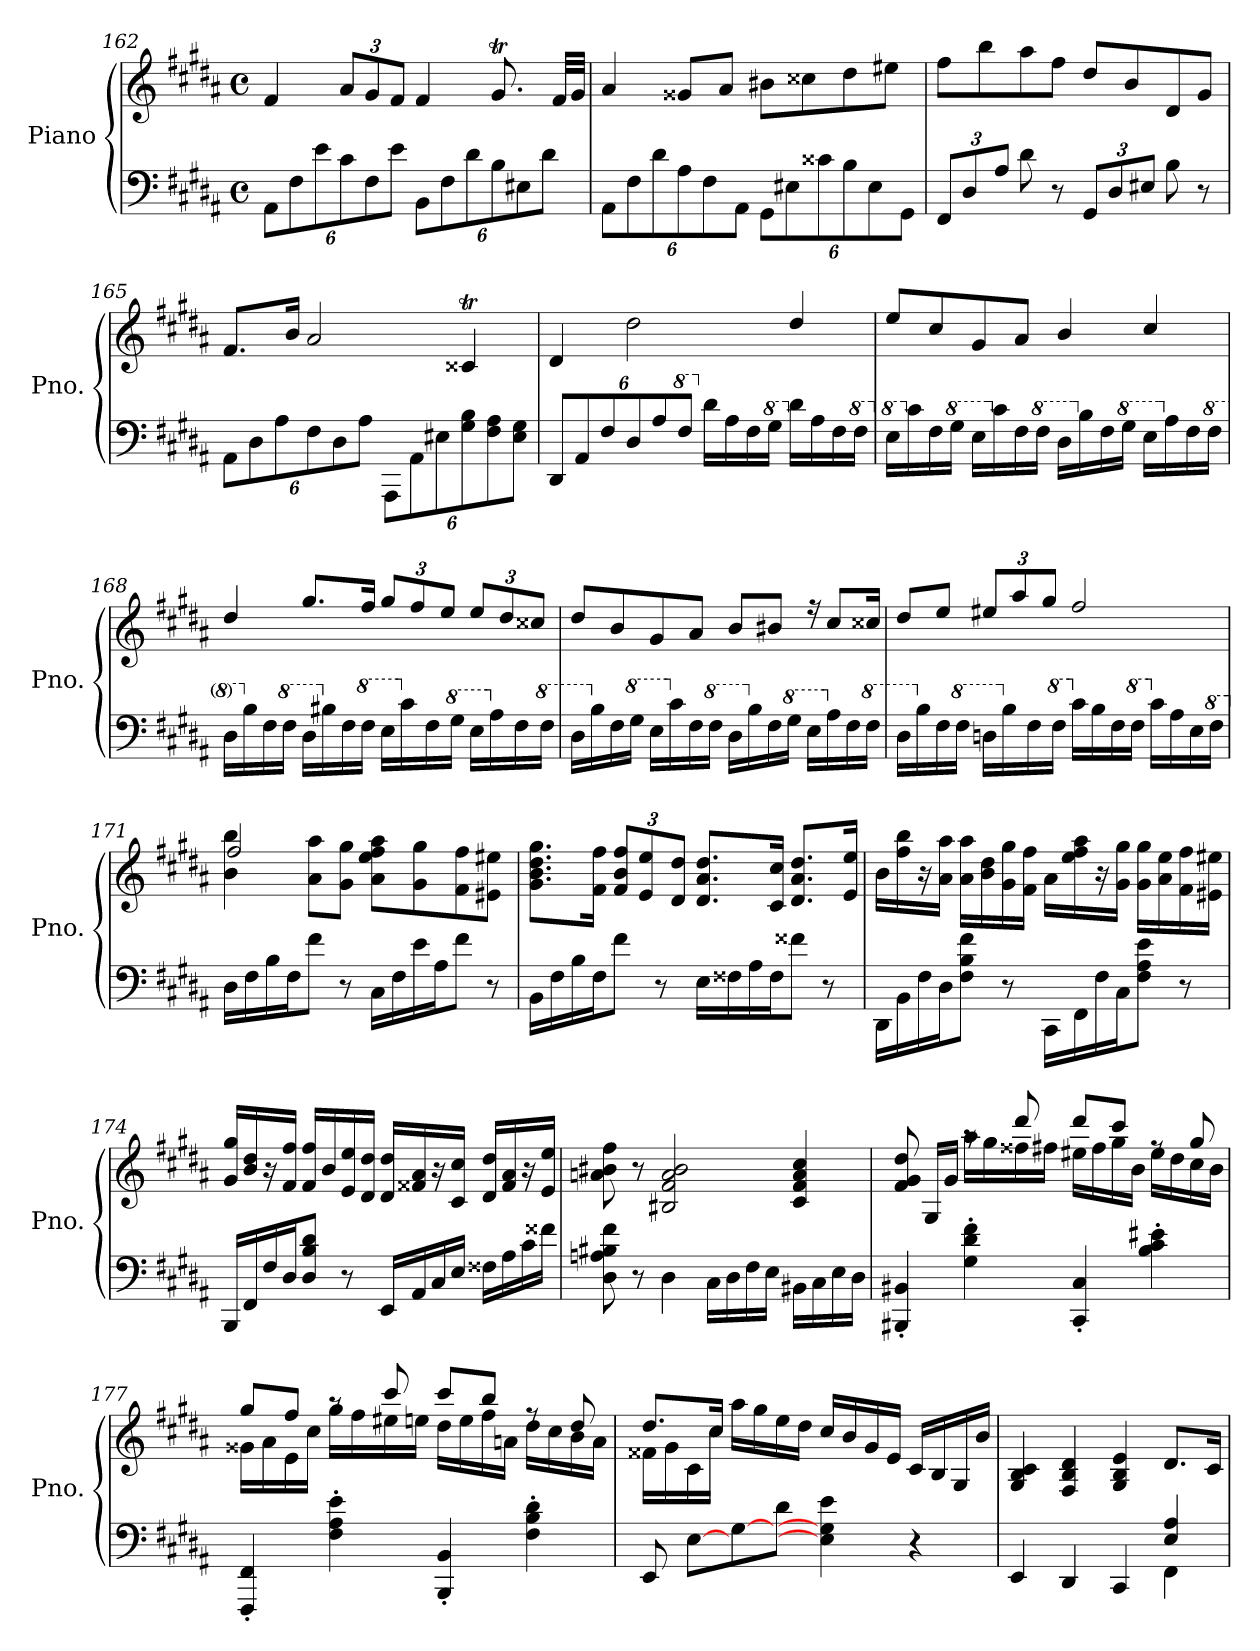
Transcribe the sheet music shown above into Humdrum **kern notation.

**kern	**kern
*part1	*part1
*staff2	*staff1
*I"Piano	*
*I'Pno.	*
!!LO:PB:g=z
*clefF4	*clefG2
*k[f#c#g#d#a#]	*k[f#c#g#d#a#]
*M4/4	*M4/4
*met(c)	*met(c)
*Xbrackettup	*
=162	=162
12AA#\L	4f#/
12F#\	.
12e\	.
*	*Xbrackettup
12c#\	12a#/L
12F#\	12g#/
12e\J	12f#/J
12BB\L	4f#/
12F#\	.
12d#\	.
12B\	8.g#T/
12E#X\	.
12d#\J	.
.	32f#/LLL
.	32g#/JJJ
=163	=163
12AA#\L	4a#/
12F#\	.
12d#\	.
12A#\	8g##X/L
12F#\	.
.	8a#/J
12AA#\J	.
12GG#\L	8b#X\L
12E#X\	.
.	8cc##X\
12c##X\	.
12B\	8dd#\
12E#\	.
.	8ee#X\J
12GG#\J	.
=164	=164
12FF#/L	8ff#\L
12D#/	.
.	8bb\
12A#/J	.
8d#\	8aa#\
8r	8ff#\J
12GG#/L	8dd#/L
12D#/	.
.	8b/
12E#X/J	.
8B\	8d#/
8r	8g#/J
=165	=165
12AA#\L	8.f#/L
12D#\	.
12A#\	.
.	16b/Jk
12F#\	2a#/
12D#\	.
12A#\J	.
12AAA#/L	.
12AA#\	.
12E#X\	.
12G#\ 12B\	4c##Xt/
12F#\ 12A#\	.
12E#\ 12G#\J	.
!!LO:LB:g=z
=166	=166
12DD#/L	4d#/
12AA#/	.
12F#/	.
12D#/	2dd#\
12A#/	.
*8va	*
12f#\J	.
*X8va	*
16d#\LL	.
16A#\	.
16F#\	.
*8va	*
16g#\JJ	.
*X8va	*
16d#\LL	4dd#/
16A#\	.
16F#\	.
*8va	*
16f#\JJ	.
=167	=167
*X8va	*
*8va	*
16e\LL	8ee/L
*X8va	*
16c#\	.
16F#\	8cc#/
*8va	*
16g#\JJ	.
16e\LL	8g#/
*X8va	*
16c#\	.
16F#\	8a#/J
*8va	*
16f#\JJ	.
16d#\LL	4b/
*X8va	*
16B\	.
16F#\	.
*8va	*
16g#\JJ	.
16e\LL	4cc#/
*X8va	*
16A#\	.
16F#\	.
*8va	*
16f#\JJ	.
=168	=168
16d#\LL	4dd#/
*X8va	*
16B\	.
16F#\	.
*8va	*
16f#\JJ	.
16d#\LL	8.gg#/L
*X8va	*
16B#X\	.
16F#\	.
*8va	*
16f#\JJ	16ff#/Jk
16e\LL	12gg#/L
*X8va	*
16c#\	.
.	12ff#/
16F#\	.
.	12ee/J
*8va	*
16g#\JJ	.
16e\LL	12ee/L
*X8va	*
16A#\	.
.	12dd#/
16F#\	.
.	12cc##X/J
*8va	*
16f#\JJ	.
!!LO:LB:g=z
=169	=169
16d#\LL	8dd#/L
*X8va	*
16B\	.
16F#\	8b/
*8va	*
16g#\JJ	.
16e\LL	8g#/
*X8va	*
16c#\	.
16F#\	8a#/J
*8va	*
16f#\JJ	.
16d#\LL	8b/L
*X8va	*
16B\	.
16F#\	8b#X/J
*8va	*
16g#\JJ	.
16e\LL	16rff
*X8va	*
16A#\	8cc#/L
16F#\	.
*8va	*
16f#\JJ	16cc##X/Jk
=170	=170
16d#\LL	8dd#/L
*X8va	*
16B\	.
16F#\	8ee/J
*8va	*
16f#\JJ	.
16dn\LL	12ee#X/L
*X8va	*
16B\	.
.	12aa#/
16F#\	.
.	12gg#/J
*8va	*
16f#\JJ	.
*X8va	*
16c#\LL	2ff#/
16B\	.
16F#\	.
*8va	*
16f#\JJ	.
*X8va	*
16c#\LL	.
16A#\	.
16E\	.
*8va	*
16f#\JJ	.
=171	=171
*X8va	*
*	*^
16D#\LL	4b\ 4bb\	2ff#/
16F#\	.	.
16B\	.	.
16F#\J	.	.
8f#\J	8a#\ 8aa#\L	.
8r	8g#\ 8gg#\J	.
16C#\LL	8a#\ 8ee\ 8ff#\ 8aa#\L	2ryy
16F#\	.	.
16e\	8g#\ 8gg#\	.
16A#\J	.	.
8f#\J	8f#\ 8ff#\	.
8r	8e#X\ 8ee#X\J	.
*	*v	*v
=172	=172
16BB\LL	8.g#\ 8.b\ 8.dd#\ 8.gg#\L
16F#\	.
16B\	.
16F#\J	16f#\ 16ff#\Jk
8f#\J	12f#/ 12b/ 12ff#/L
.	12e/ 12ee/
8r	.
.	12d#/ 12dd#/J
16E\LL	8.d#/ 8.a#/ 8.dd#/L
16F##X\	.
16A#\	.
16F##\J	16c#/ 16cc#/Jk
8f##X\J	8.d#/ 8.a#/ 8.dd#/L
8r	.
.	16e/ 16ee/Jk
!!LO:LB:g=z
=173	=173
16DD#\LL	16b\LL
16BB\	16ff#\ 16bb\
16F#\	16r
16D#\J	16a#\ 16aa#\JJ
8F#\ 8B\ 8f#\J	16a#\ 16aa#\LL
.	16b\ 16dd#\
8r	16g#\ 16gg#\
.	16f#\ 16ff#\JJ
16CC#\LL	16a#\LL
16FF#\	16ee\ 16ff#\ 16aa#\
16F#\	16r
16C#\J	16g#\ 16gg#\JJ
8F#\ 8A#\ 8e\J	16g#\ 16gg#\LL
.	16a#\ 16ee\
8r	16f#\ 16ff#\
.	16e#X\ 16ee#X\JJ
=174	=174
16BBB/LL	16g#/ 16gg#/LL
16FF#/	16b/ 16dd#/
16F#/	16r
16D#/J	16f#/ 16ff#/JJ
8D#/ 8B/ 8d#/J	16f#/ 16ff#/LL
.	16b/
8r	16e/ 16ee/
.	16d#/ 16dd#/JJ
16EE/LL	16d#/ 16dd#/LL
16AA#/	16f##X/ 16a#/
16C#/	16r
16E/JJ	16c#/ 16cc#/JJ
16F##X\LL	16d#/ 16dd#/LL
16A#\	16f##/ 16a#/
16c#\	16r
16f##X\JJ	16e/ 16ee/JJ
=175	=175
8D#\ 8An\ 8B#X\ 8f#\	8an\ 8b#X\ 8ff#\
8r	8r
4D#\	2B#X/ 2f#/ 2a/ 2b#/
16C#\LL	.
16D#\	.
16F#\	.
16E\JJ	.
16BB#X\LL	4c#/ 4f#/ 4a/ 4cc#/
16C#\	.
16E\	.
16D#\JJ	.
!!LO:LB:g=z
=176	=176
*	*^
4BBB#X/' 4BB#X/'	8f#/ 8g#/ 8dd#/	4ryy
.	16G#/LL	.
.	16g#/JJ	.
4G#\' 4d#\' 4f#\'	8raa	16aa#\LL
.	.	16gg#\
.	8ddd#/	16ff##X\
.	.	16ff#X\JJ
4CC#/' 4C#/'	8ddd#/L	16ee#X\LL
.	.	16ff#\
.	8ccc#/J	16gg#\
.	.	16b\JJ
4B\' 4c#\' 4e#X\'	8rff	16ee#\LL
.	.	16dd#\
.	8gg#/	16cc#\
.	.	16b\JJ
=177	=177	=177
4FFF#/' 4FF#/'	8gg#/L	16g##X\LL
.	.	16a#\
.	8ff#/J	16e\
.	.	16cc#\JJ
4F#\' 4A#\' 4e\'	8raa	16gg#\LL
.	.	16ff#\
.	8ccc#/	16ee#X\
.	.	16een\JJ
4BBB/' 4BB/'	8ccc#/L	16dd#\LL
.	.	16ee\
.	8bb/J	16ff#\
.	.	16an\JJ
4F#\' 4B\' 4d#\'	8rff	16dd#\LL
.	.	16cc#\
.	8dd#/	16b\
.	.	16a\JJ
=178	=178	=178
8EE/	8.dd#/L	16f##X\LL
.	.	16g#\
[8E\L	.	16c#\
.	16cc#/Jk	16cc#\JJ
[8G#\	16aa#\LL	4ryy
.	16gg#\	.
8d#\J	16ee\	.
.	16dd#\JJ	.
4E\] 4G#\] 4e\	16cc#/LL	2ryy
.	16b/	.
.	16g#/	.
.	16e/JJ	.
4r	16c#/LL	.
.	16B/	.
.	16G#/	.
.	16b/JJ	.
*	*v	*v
!!LO:LB:g=z
=179	=179
*^	*
2.ryy	4EE/	4G#/ 4B/ 4c#/
.	4DD#/	4F#/ 4B/ 4d#/
.	4CC#/	4G#/ 4B/ 4e/
4E/ 4A#/	4FF#\	8.d#/L
.	.	16c#/Jk
*v	*v	*
=	=
*-	*-
